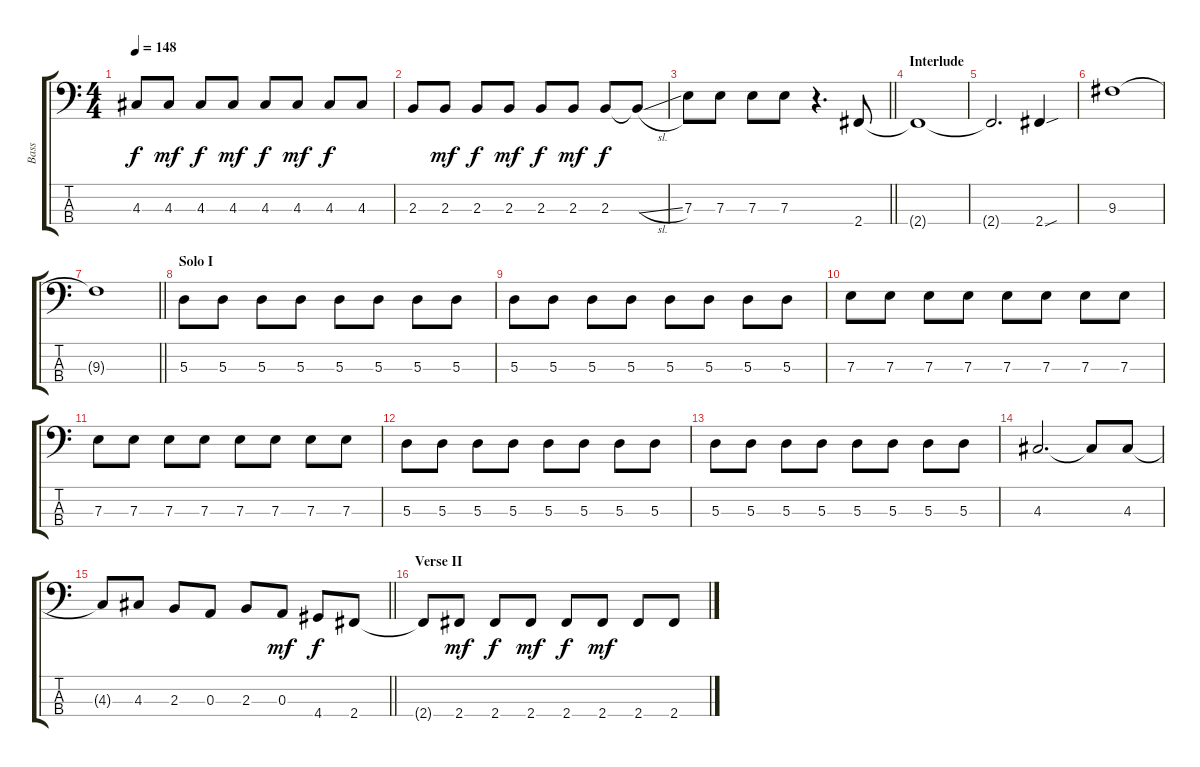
\track ("Bass" "Bass") {instrument electricbasspick}
\staff {score tabs}
\tuning (G2 D2 A1 E1) {hide}
\ts (4 4)
\tempo 148
\clef f4
\ks c
4.3.8{dy f} 4.3.8{dy mf} 4.3.8{dy f} 4.3.8{dy mf} 4.3.8{dy f} 4.3.8{dy mf} 4.3.8{dy f} 4.3.8 |
2.3.8 2.3.8{dy mf} 2.3.8{dy f} 2.3.8{dy mf} 2.3.8{dy f} 2.3.8{dy mf} 2.3.8{dy f} 2.3{sl t}.8 |
\barLineRight lightlight
7.3.8 7.3.8 7.3.8 7.3.8 r.4{d} 2.4.8 |
\section ("" "Interlude")
2.4{t}.1 |
2.4{t}.2{d} 2.4{sou}.4 |
9.3.1 |
\barLineRight lightlight
9.3{t}.1 |
\section ("" "Solo I")
5.3.8 5.3.8 5.3.8 5.3.8 5.3.8 5.3.8 5.3.8 5.3.8 |
5.3.8 5.3.8 5.3.8 5.3.8 5.3.8 5.3.8 5.3.8 5.3.8 |
7.3.8 7.3.8 7.3.8 7.3.8 7.3.8 7.3.8 7.3.8 7.3.8 |
7.3.8 7.3.8 7.3.8 7.3.8 7.3.8 7.3.8 7.3.8 7.3.8 |
5.3.8 5.3.8 5.3.8 5.3.8 5.3.8 5.3.8 5.3.8 5.3.8 |
5.3.8 5.3.8 5.3.8 5.3.8 5.3.8 5.3.8 5.3.8 5.3.8 |
4.3.2{d} 4.3{t}.8 4.3.8 |
\barLineRight lightlight
4.3{t}.8 4.3.8 2.3.8 0.3.8 2.3.8 0.3.8{dy mf} 4.4.8{dy f} 2.4.8 |
\section ("" "Verse II")
2.4{t}.8 2.4.8{dy mf} 2.4.8{dy f} 2.4.8{dy mf} 2.4.8{dy f} 2.4.8{dy mf} 2.4.8 2.4.8
